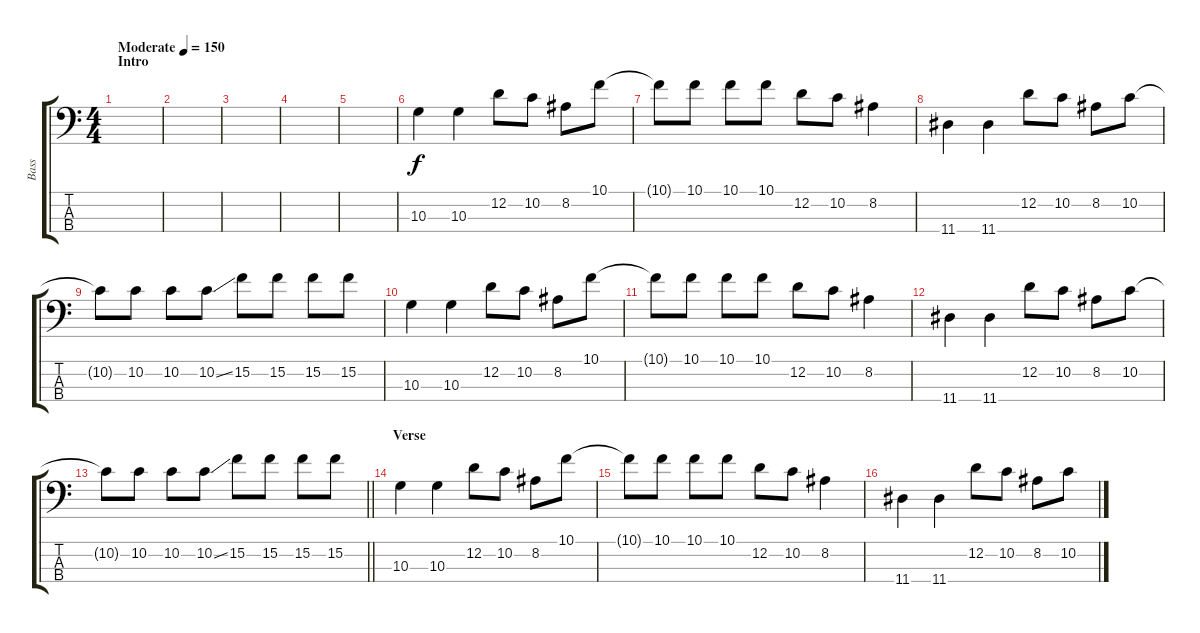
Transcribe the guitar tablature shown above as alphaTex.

\track ("Bass" "Bass") {instrument electricbassfinger}
\staff {score tabs}
\tuning (G2 D2 A1 E1) {hide}
\ts (4 4)
\section ("" "Intro")
\tempo (150 "Moderate")
\clef f4
\ks c
|
|
|
|
|
10.3.4 10.3.4 12.2.8 10.2.8 8.2.8 10.1.8 |
10.1{t}.8 10.1.8 10.1.8 10.1.8 12.2.8 10.2.8 8.2.4 |
11.4.4 11.4.4 12.2.8 10.2.8 8.2.8 10.2.8 |
10.2{t}.8 10.2.8 10.2.8 10.2{ss}.8 15.2.8 15.2.8 15.2.8 15.2.8 |
10.3.4 10.3.4 12.2.8 10.2.8 8.2.8 10.1.8 |
10.1{t}.8 10.1.8 10.1.8 10.1.8 12.2.8 10.2.8 8.2.4 |
11.4.4 11.4.4 12.2.8 10.2.8 8.2.8 10.2.8 |
\barLineRight lightlight
10.2{t}.8 10.2.8 10.2.8 10.2{ss}.8 15.2.8 15.2.8 15.2.8 15.2.8 |
\section ("" "Verse")
10.3.4 10.3.4 12.2.8 10.2.8 8.2.8 10.1.8 |
10.1{t}.8 10.1.8 10.1.8 10.1.8 12.2.8 10.2.8 8.2.4 |
11.4.4 11.4.4 12.2.8 10.2.8 8.2.8 10.2.8
